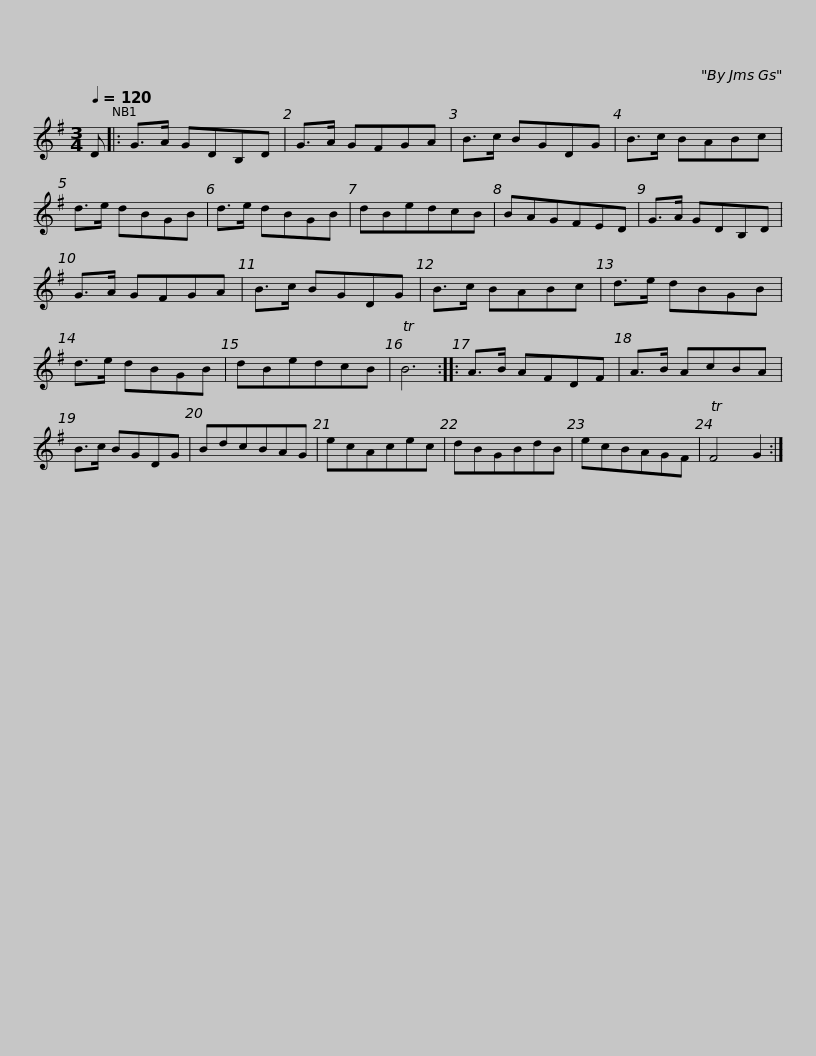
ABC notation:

X:1
L:1/8
Q:1/4=120
M:3/4
I:linebreak $
K:G
V:1 treble
V:1
 D |: G>A GDB,D | G>A GFGA | B>c BGDG | B>c BABc | %5
 d>e dBGB | d>e dBGB |$ dBedcB | BAGFED | G>A GDB,D | %10
 G>A GFGA | B>c BGDG | B>c BABc | d>e dBGB |$ d>e dBGB | %15
 dBedcB | TB6 :: A>B AFDF | A>B AcBA | B>c BGDG | %20
 BdcBAG |$ ecAcec | dBGBdB | ecBAGF | TF4 G2 :| %25
